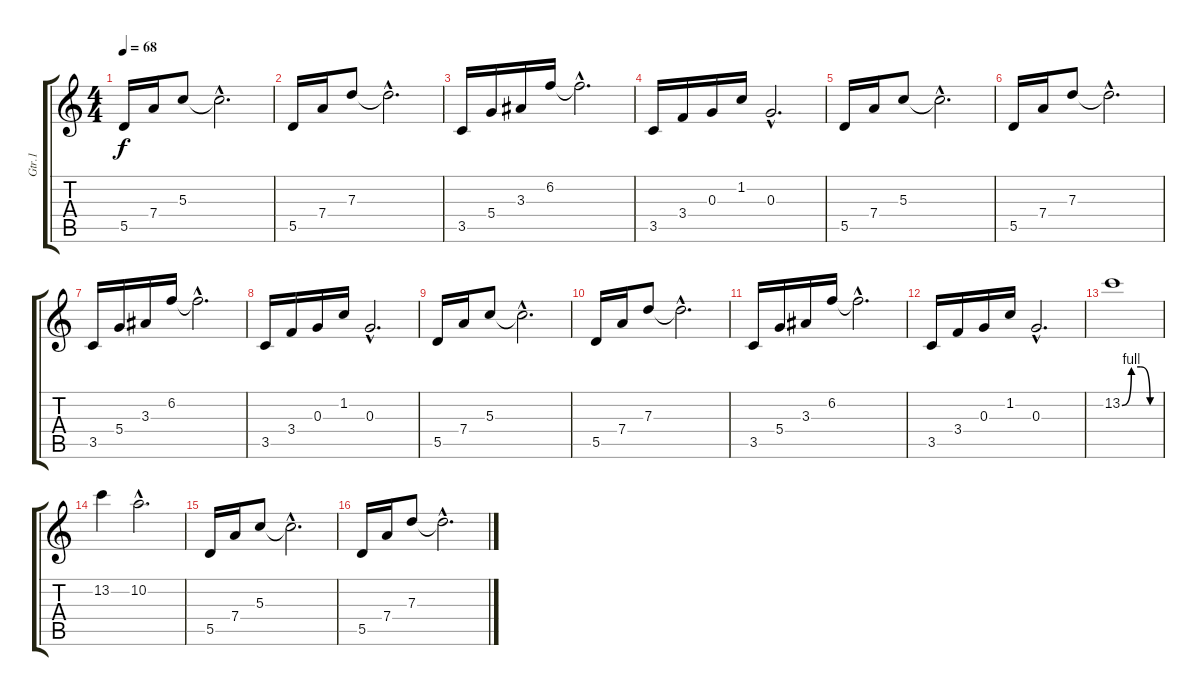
\track ("Gtr.1" "Gtr.1") {instrument distortionguitar}
\staff {score tabs}
\tuning (E4 B3 G3 D3 A2 E2) {hide}
\ts (4 4)
\tempo 68
\clef g2
\ks c
5.5.16{dy f instrument electricguitarclean} 7.4.16 5.3.8 5.3{hac t}.2{d} |
5.5.16 7.4.16 7.3.8 7.3{hac t}.2{d} |
3.5.16 5.4.16 3.3.16 6.2.16 6.2{hac t}.2{d} |
3.5.16 3.4.16 0.3.16 1.2.16 0.3{hac}.2{d} |
5.5.16 7.4.16 5.3.8 5.3{hac t}.2{d} |
5.5.16 7.4.16 7.3.8 7.3{hac t}.2{d} |
3.5.16 5.4.16 3.3.16 6.2.16 6.2{hac t}.2{d} |
3.5.16 3.4.16 0.3.16 1.2.16 0.3{hac}.2{d} |
5.5.16 7.4.16 5.3.8 5.3{hac t}.2{d} |
5.5.16 7.4.16 7.3.8 7.3{hac t}.2{d} |
3.5.16 5.4.16 3.3.16 6.2.16 6.2{hac t}.2{d} |
3.5.16 3.4.16 0.3.16 1.2.16 0.3{hac}.2{d} |
13.2{be (custom 0 0 15 4 30 4 45 0 60 0)}.1{instrument distortionguitar} |
13.2.4 10.2{hac}.2{d} |
5.5.16{instrument electricguitarclean} 7.4.16 5.3.8 5.3{hac t}.2{d} |
5.5.16 7.4.16 7.3.8 7.3{hac t}.2{d}
